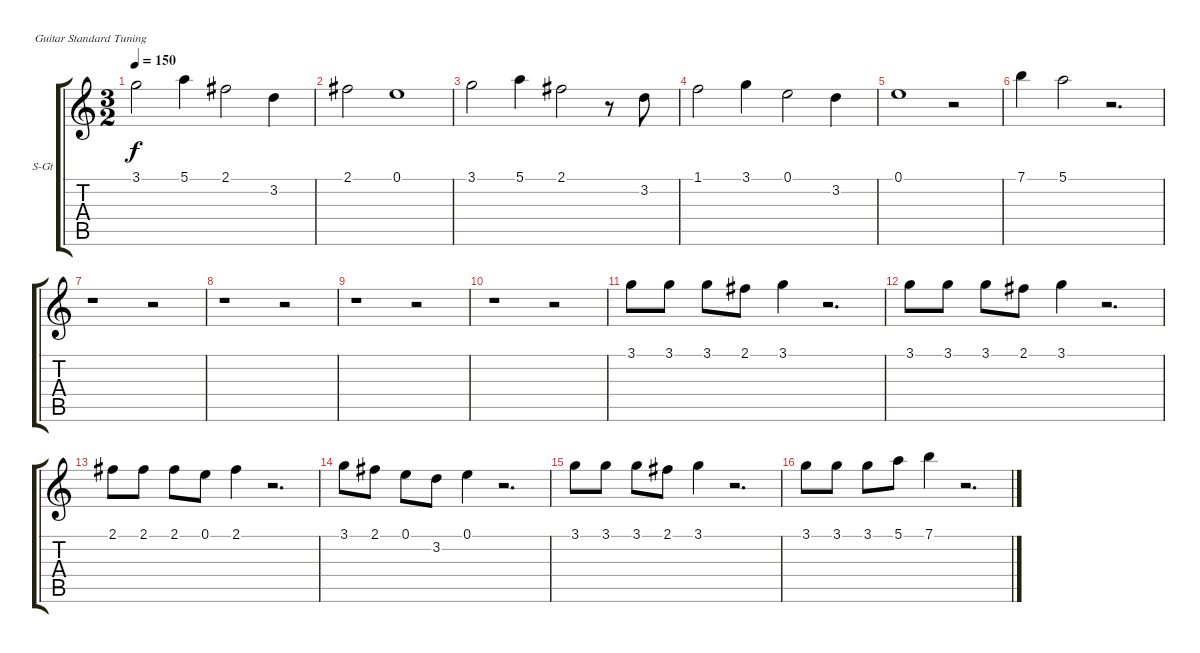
\bracketExtendMode groupsimilarinstruments
\firstSystemTrackNameOrientation horizontal
\otherSystemsTrackNameOrientation horizontal
\track ("Вокал" "S-Gt") {instrument synthvoice}
\staff {score tabs}
\tuning (E4 B3 G3 D3 A2 E2)
\displaytranspose 12
\ts (3 2)
\tempo 150
\clef g2
\ks c
3.1.2{dy f} 5.1.4 2.1.2 3.2.4 |
2.1.2 0.1.1 |
3.1.2 5.1.4 2.1.2 r.8 3.2.8 |
1.1.2 3.1.4 0.1.2 3.2.4 |
0.1.1 r.2 |
7.1.4 5.1.2 r.2{d} |
r.1 r.2 |
r.1 r.2 |
r.1 r.2 |
r.1 r.2 |
3.1.8 3.1.8 3.1.8 2.1.8 3.1.4 r.2{d} |
3.1.8 3.1.8 3.1.8 2.1.8 3.1.4 r.2{d} |
2.1.8 2.1.8 2.1.8 0.1.8 2.1.4 r.2{d} |
3.1.8 2.1.8 0.1.8 3.2.8 0.1.4 r.2{d} |
3.1.8 3.1.8 3.1.8 2.1.8 3.1.4 r.2{d} |
3.1.8 3.1.8 3.1.8 5.1.8 7.1.4 r.2{d}
